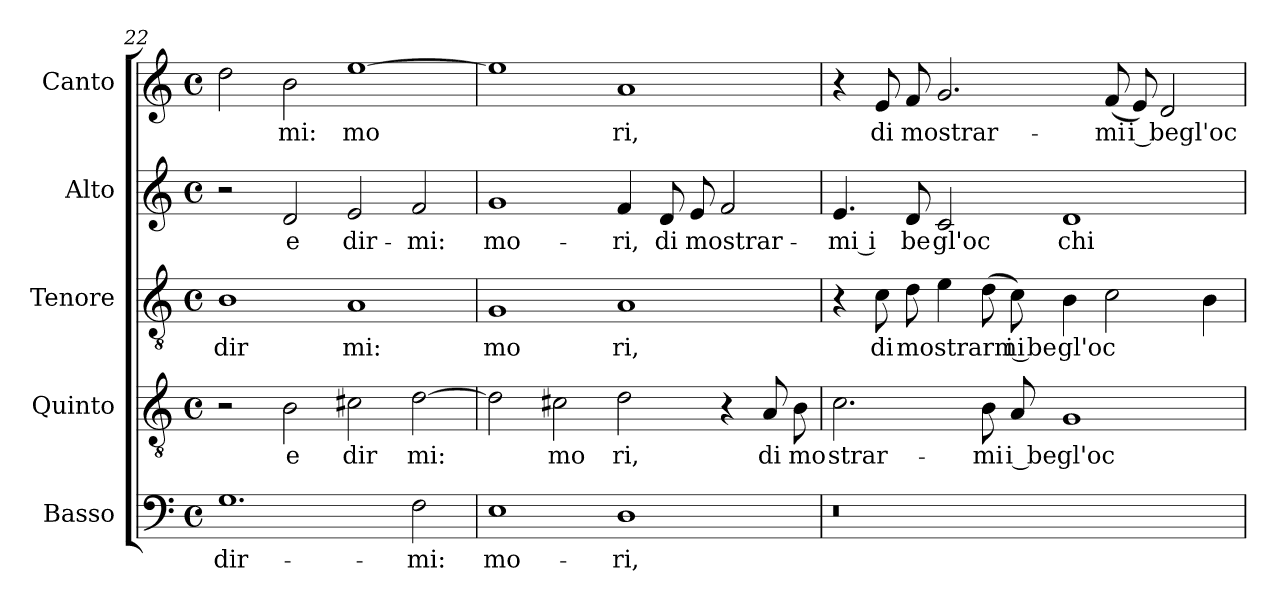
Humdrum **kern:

**kern	**text	**kern	**text	**kern	**text	**kern	**text	**kern	**text
*part5	*part5	*part4	*part4	*part3	*part3	*part2	*part2	*part1	*part1
*staff5	*staff5	*staff4	*staff4	*staff3	*staff3	*staff2	*staff2	*staff1	*staff1
*I"Basso	*	*I"Quinto	*	*I"Tenore	*	*I"Alto	*	*I"Canto	*
*clefF4	*	*clefGv2	*	*clefGv2	*	*clefG2	*	*clefG2	*
*M4/4	*	*M4/4	*	*M4/4	*	*M4/4	*	*M4/4	*
*met(c)	*	*met(c)	*	*met(c)	*	*met(c)	*	*met(c)	*
=22	=22	=22	=22	=22	=22	=22	=22	=22	=22
!	!LO:LY:b:cj	!	!	!	!LO:LY:b:cj	!	!	!	!
1.G	dir-	2r	.	1B	dir	2r	.	2dd\	.
!	!	!	!LO:LY:b:cj	!	!	!	!LO:LY:b:cj	!	!LO:LY:b:cj
.	.	2B\	e	.	.	2d/	e	2b\	mi:
!	!	!	!LO:LY:b:cj	!	!LO:LY:b:cj	!	!LO:LY:b:cj	!	!LO:LY:b:cj
.	.	2c#X\	dir	1A	mi:	2e/	dir-	[>1ee	mo
!	!LO:LY:b:cj	!	!LO:LY:b	!	!	!	!LO:LY:b:cj	!	!
2F\	-mi:	[>2d\	mi:	.	.	2f/	-mi:	.	.
=23	=23	=23	=23	=23	=23	=23	=23	=23	=23
!	!LO:LY:b:cj	!	!	!	!LO:LY:b:cj	!	!LO:LY:b:cj	!	!
1E	mo-	2d\]	.	1G	mo	1g	mo-	1ee]	.
!	!	!	!LO:LY:b:cj	!	!	!	!	!	!
.	.	2c#X\	mo	.	.	.	.	.	.
!	!LO:LY:b:cj	!	!LO:LY:b:cj	!	!LO:LY:b:cj	!	!LO:LY:b:cj	!	!LO:LY:b:cj
1D	-ri,	2d\	ri,	1A	ri,	4f/	-ri,	1a	ri,
!	!	!	!	!	!	!	!LO:LY:b:cj	!	!
.	.	.	.	.	.	8d/	di	.	.
!	!	!	!	!	!	!	!LO:LY:b	!	!
.	.	.	.	.	.	8e/	mostrar-	.	.
.	.	4r	.	.	.	2f/	.	.	.
!	!	!	!LO:LY:b:cj	!	!	!	!	!	!
.	.	8A/	di	.	.	.	.	.	.
!	!	!	!LO:LY:b:cj	!	!	!	!	!	!
.	.	8B\	mo	.	.	.	.	.	.
!!LO:LB:g=z
=24	=24	=24	=24	=24	=24	=24	=24	=24	=24
!	!	!	!LO:LY:b:cj	!	!	!	!LO:LY:b:rj	!	!
0r	.	2.c\	strar-	4r	.	4.e/	-mi i	4r	.
!	!	!	!	!	!LO:LY:b:cj	!	!	!	!LO:LY:b:cj
.	.	.	.	8c\	di	.	.	8e/	di
!	!	!	!	!	!LO:LY:b	!	!LO:LY:b:cj	!	!LO:LY:b
.	.	.	.	8d\	mostrarmi	8d/	be	8f/	mostrar-
!	!	!	!	!	!	!	!LO:LY:b:cj	!	!
.	.	.	.	4e\	.	2c/	gl'oc	2.g/	.
!	!	!	!LO:LY:b:rj	!	!	!	!	!	!
.	.	8B\	-mi	(<8d\	.	.	.	.	.
!	!	!	!LO:LY:b:rj	!	!LO:LY:b:rj	!	!	!	!
.	.	8A/	i begl'oc-	8c\)	i be	.	.	.	.
!	!	!	!	!	!LO:LY:b	!	!LO:LY:b:cj	!	!
.	.	1G	.	4B\	gl'oc	1d	chi	.	.
!	!	!	!	!	!	!	!	!	!LO:LY:b:rj
.	.	.	.	2c\	.	.	.	(<8f/	-mi
!	!	!	!	!	!	!	!	!	!LO:LY:b:rj
.	.	.	.	.	.	.	.	8e/)	i begl'oc-
.	.	.	.	.	.	.	.	2d/	.
.	.	.	.	4B\	.	.	.	.	.
=	=	=	=	=	=	=	=	=	=
*-	*-	*-	*-	*-	*-	*-	*-	*-	*-
